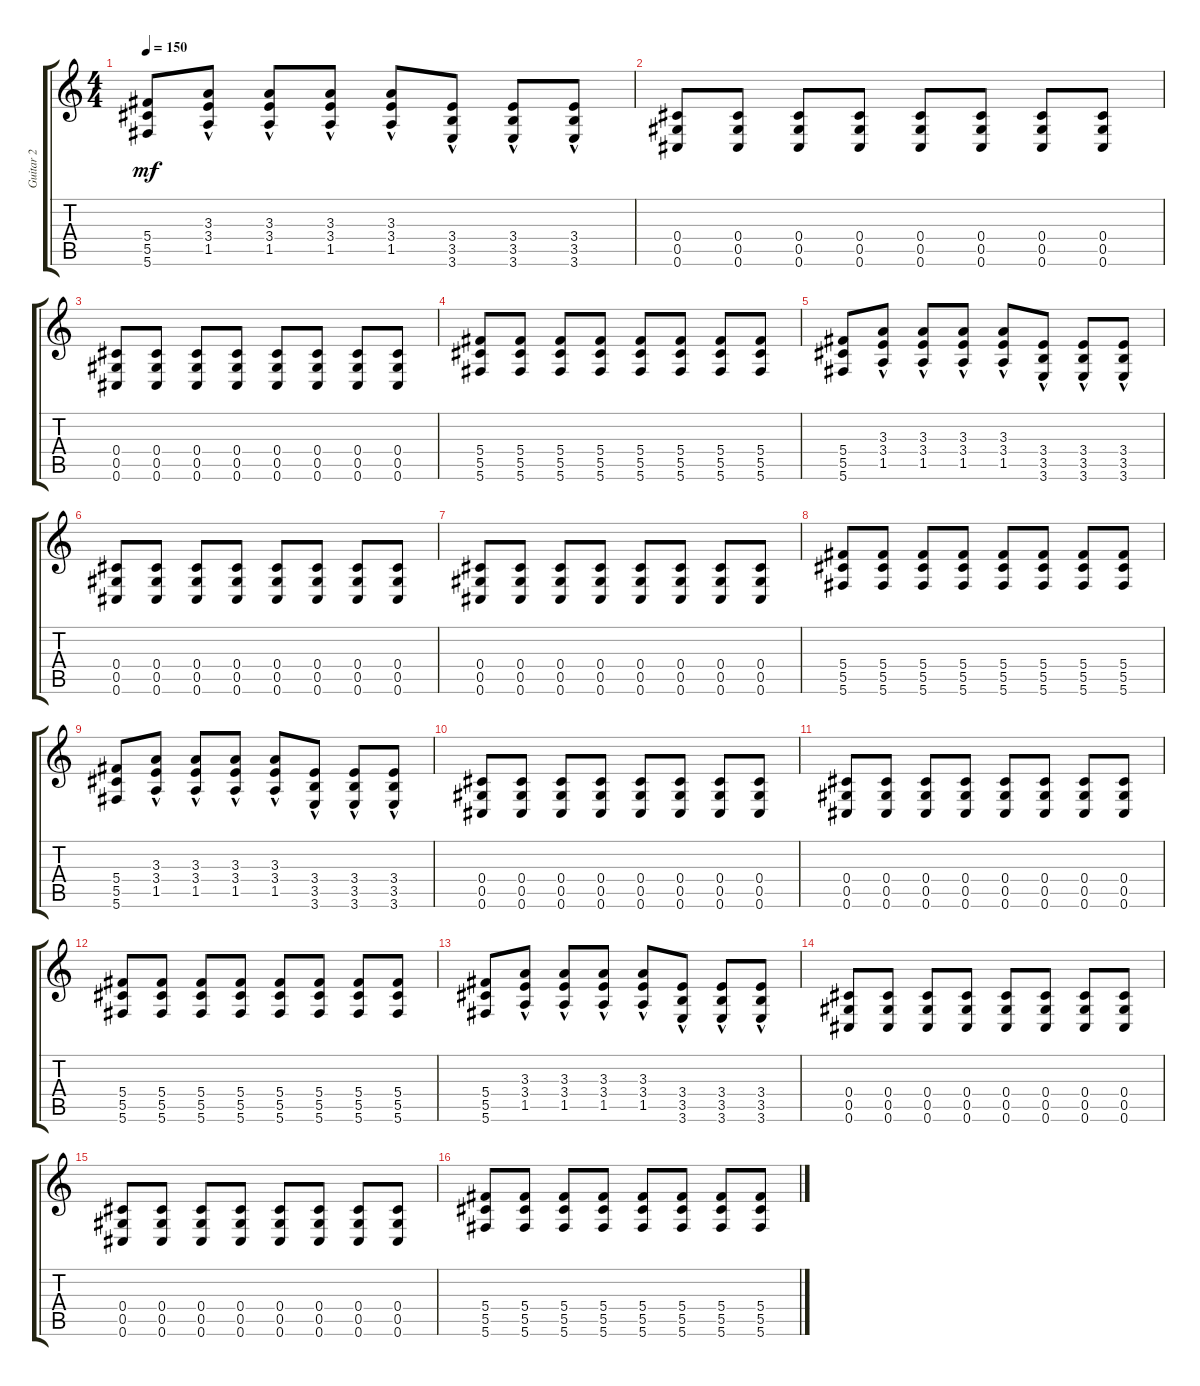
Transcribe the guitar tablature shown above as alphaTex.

\track ("Guitar 2" "Guitar 2") {instrument acousticguitarsteel}
\staff {score tabs}
\tuning (Eb4 Bb3 Gb3 Db3 Ab2 Db2) {hide}
\ts (4 4)
\tempo 150
\clef g2
\ks c
(5.4 5.5 5.6).8{dy mf} (3.3{hac} 3.4{hac} 1.5{hac}).8 (3.3{hac} 3.4{hac} 1.5{hac}).8 (3.3{hac} 3.4{hac} 1.5{hac}).8 (3.3{hac} 3.4{hac} 1.5{hac}).8 (3.4{hac} 3.5{hac} 3.6{hac}).8 (3.4{hac} 3.5{hac} 3.6{hac}).8 (3.4{hac} 3.5{hac} 3.6{hac}).8 |
(0.4 0.5 0.6).8 (0.4 0.5 0.6).8 (0.4 0.5 0.6).8 (0.4 0.5 0.6).8 (0.4 0.5 0.6).8 (0.4 0.5 0.6).8 (0.4 0.5 0.6).8 (0.4 0.5 0.6).8 |
(0.4 0.5 0.6).8 (0.4 0.5 0.6).8 (0.4 0.5 0.6).8 (0.4 0.5 0.6).8 (0.4 0.5 0.6).8 (0.4 0.5 0.6).8 (0.4 0.5 0.6).8 (0.4 0.5 0.6).8 |
(5.4 5.5 5.6).8 (5.4 5.5 5.6).8 (5.4 5.5 5.6).8 (5.4 5.5 5.6).8 (5.4 5.5 5.6).8 (5.4 5.5 5.6).8 (5.4 5.5 5.6).8 (5.4 5.5 5.6).8 |
(5.4 5.5 5.6).8 (3.3{hac} 3.4{hac} 1.5{hac}).8 (3.3{hac} 3.4{hac} 1.5{hac}).8 (3.3{hac} 3.4{hac} 1.5{hac}).8 (3.3{hac} 3.4{hac} 1.5{hac}).8 (3.4{hac} 3.5{hac} 3.6{hac}).8 (3.4{hac} 3.5{hac} 3.6{hac}).8 (3.4{hac} 3.5{hac} 3.6{hac}).8 |
(0.4 0.5 0.6).8 (0.4 0.5 0.6).8 (0.4 0.5 0.6).8 (0.4 0.5 0.6).8 (0.4 0.5 0.6).8 (0.4 0.5 0.6).8 (0.4 0.5 0.6).8 (0.4 0.5 0.6).8 |
(0.4 0.5 0.6).8 (0.4 0.5 0.6).8 (0.4 0.5 0.6).8 (0.4 0.5 0.6).8 (0.4 0.5 0.6).8 (0.4 0.5 0.6).8 (0.4 0.5 0.6).8 (0.4 0.5 0.6).8 |
(5.4 5.5 5.6).8 (5.4 5.5 5.6).8 (5.4 5.5 5.6).8 (5.4 5.5 5.6).8 (5.4 5.5 5.6).8 (5.4 5.5 5.6).8 (5.4 5.5 5.6).8 (5.4 5.5 5.6).8 |
(5.4 5.5 5.6).8 (3.3{hac} 3.4{hac} 1.5{hac}).8 (3.3{hac} 3.4{hac} 1.5{hac}).8 (3.3{hac} 3.4{hac} 1.5{hac}).8 (3.3{hac} 3.4{hac} 1.5{hac}).8 (3.4{hac} 3.5{hac} 3.6{hac}).8 (3.4{hac} 3.5{hac} 3.6{hac}).8 (3.4{hac} 3.5{hac} 3.6{hac}).8 |
(0.4 0.5 0.6).8 (0.4 0.5 0.6).8 (0.4 0.5 0.6).8 (0.4 0.5 0.6).8 (0.4 0.5 0.6).8 (0.4 0.5 0.6).8 (0.4 0.5 0.6).8 (0.4 0.5 0.6).8 |
(0.4 0.5 0.6).8 (0.4 0.5 0.6).8 (0.4 0.5 0.6).8 (0.4 0.5 0.6).8 (0.4 0.5 0.6).8 (0.4 0.5 0.6).8 (0.4 0.5 0.6).8 (0.4 0.5 0.6).8 |
(5.4 5.5 5.6).8 (5.4 5.5 5.6).8 (5.4 5.5 5.6).8 (5.4 5.5 5.6).8 (5.4 5.5 5.6).8 (5.4 5.5 5.6).8 (5.4 5.5 5.6).8 (5.4 5.5 5.6).8 |
(5.4 5.5 5.6).8 (3.3{hac} 3.4{hac} 1.5{hac}).8 (3.3{hac} 3.4{hac} 1.5{hac}).8 (3.3{hac} 3.4{hac} 1.5{hac}).8 (3.3{hac} 3.4{hac} 1.5{hac}).8 (3.4{hac} 3.5{hac} 3.6{hac}).8 (3.4{hac} 3.5{hac} 3.6{hac}).8 (3.4{hac} 3.5{hac} 3.6{hac}).8 |
(0.4 0.5 0.6).8 (0.4 0.5 0.6).8 (0.4 0.5 0.6).8 (0.4 0.5 0.6).8 (0.4 0.5 0.6).8 (0.4 0.5 0.6).8 (0.4 0.5 0.6).8 (0.4 0.5 0.6).8 |
(0.4 0.5 0.6).8 (0.4 0.5 0.6).8 (0.4 0.5 0.6).8 (0.4 0.5 0.6).8 (0.4 0.5 0.6).8 (0.4 0.5 0.6).8 (0.4 0.5 0.6).8 (0.4 0.5 0.6).8 |
(5.4 5.5 5.6).8 (5.4 5.5 5.6).8 (5.4 5.5 5.6).8 (5.4 5.5 5.6).8 (5.4 5.5 5.6).8 (5.4 5.5 5.6).8 (5.4 5.5 5.6).8 (5.4 5.5 5.6).8
